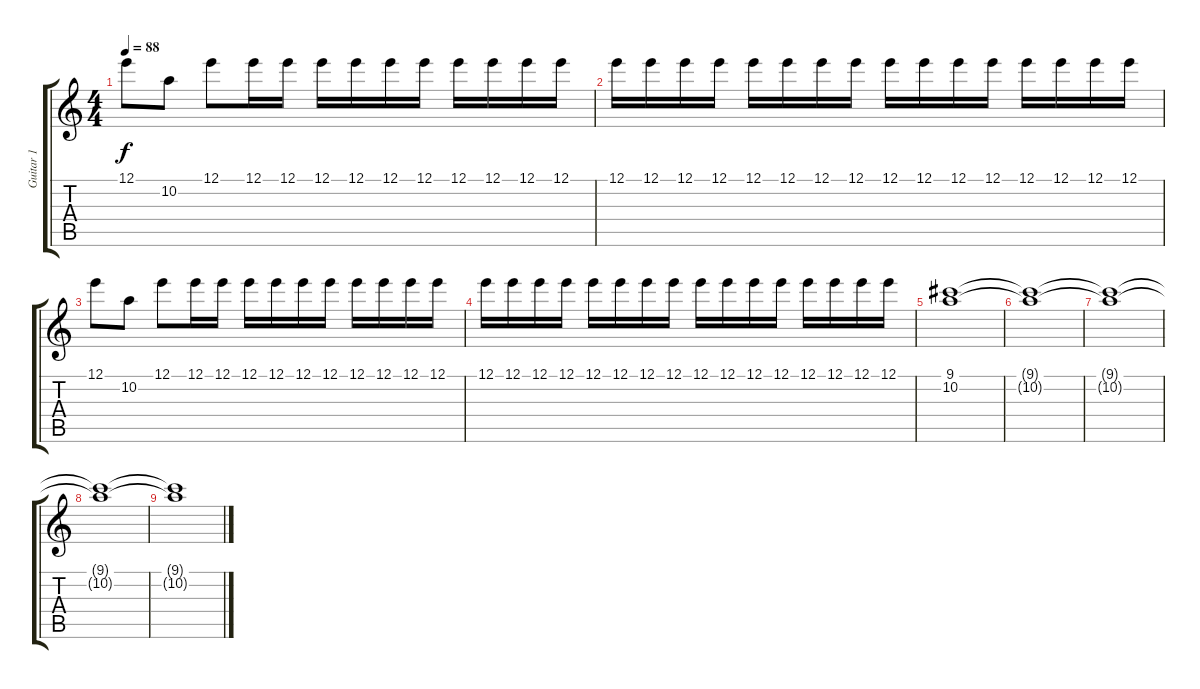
\track ("Guitar 1" "Guitar 1") {instrument electricguitarclean}
\staff {score tabs}
\tuning (E4 B3 G3 D3 A2 E2) {hide}
\ts (4 4)
\tempo 88
\clef g2
\ks c
12.1.8{dy f} 10.2.8 12.1.8 12.1.16 12.1.16 12.1.16 12.1.16 12.1.16 12.1.16 12.1.16 12.1.16 12.1.16 12.1.16 |
12.1.16 12.1.16 12.1.16 12.1.16 12.1.16 12.1.16 12.1.16 12.1.16 12.1.16 12.1.16 12.1.16 12.1.16 12.1.16 12.1.16 12.1.16 12.1.16 |
12.1.8 10.2.8 12.1.8 12.1.16 12.1.16 12.1.16 12.1.16 12.1.16 12.1.16 12.1.16 12.1.16 12.1.16 12.1.16 |
12.1.16 12.1.16 12.1.16 12.1.16 12.1.16 12.1.16 12.1.16 12.1.16 12.1.16 12.1.16 12.1.16 12.1.16 12.1.16 12.1.16 12.1.16 12.1.16 |
(9.1 10.2).1{volume 11} |
(9.1{t} 10.2{t}).1 |
(9.1{t} 10.2{t}).1 |
(9.1{t} 10.2{t}).1{volume 0} |
(9.1{t} 10.2{t}).1
